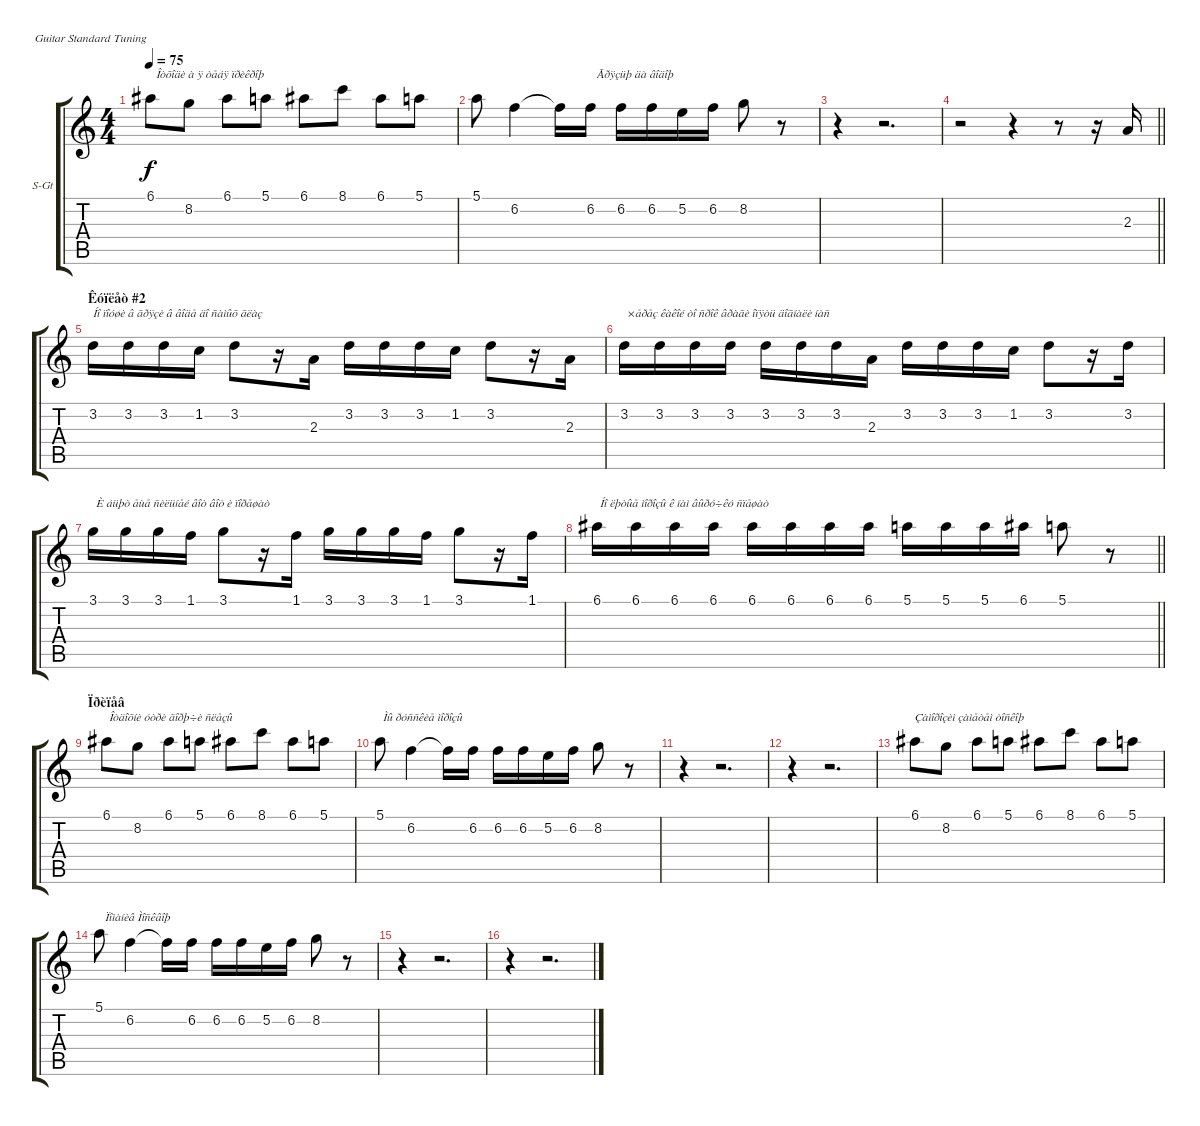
\bracketExtendMode groupsimilarinstruments
\firstSystemTrackNameOrientation horizontal
\otherSystemsTrackNameOrientation horizontal
\track ("Âîêàë" "S-Gt") {instrument lead6voice}
\staff {score tabs}
\tuning (E4 B3 G3 D3 A2 E2)
\displaytranspose 12
\ts (4 4)
\tempo 75
\clef g2
\ks c
6.1.8{txt "  Îòõîäè à ÿ òåáÿ ïðèêðîþ" dy f} 8.2.8 6.1.8 5.1.8 6.1.8 8.1.8 6.1.8 5.1.8 |
5.1.8 6.2.4 6.2{t}.16 6.2.16{txt "  Ãðÿçüþ äà âîäîþ"} 6.2.16 6.2.16 5.2.16 6.2.16 8.2.8 r.8 |
r.4 r.2{d} |
\barLineRight lightlight
r.2 r.4 r.8 r.16 2.3.16 |
\section ("" "Êóïëåò #2")
3.2.16{txt "Íî ïîóøè â ãðÿçè â âîäå äî ñàìûõ ãëàç"} 3.2.16 3.2.16 1.2.16 3.2.8 r.16 2.3.16 3.2.16 3.2.16 3.2.16 1.2.16 3.2.8 r.16 2.3.16 |
3.2.16{txt " ×åðåç êàêîé òî ñðîê âðàãè îïÿòü äîãíàëè íàñ"} 3.2.16 3.2.16 3.2.16 3.2.16 3.2.16 3.2.16 2.3.16 3.2.16 3.2.16 3.2.16 1.2.16 3.2.8 r.16 3.2.16 |
3.1.16{txt " È áüþò åùå ñèëüíåé âîò âîò è ïîðåøàò"} 3.1.16 3.1.16 1.1.16 3.1.8 r.16 1.1.16 3.1.16 3.1.16 3.1.16 1.1.16 3.1.8 r.16 1.1.16 |
\barLineRight lightlight
6.1.16{txt " Íî ëþòûå ìîðîçû ê íàì âûðó÷êó ñïåøàò"} 6.1.16 6.1.16 6.1.16 6.1.16 6.1.16 6.1.16 6.1.16 5.1.16 5.1.16 5.1.16 6.1.16 5.1.8 r.8 |
\section ("" "Ïðèïåâ")
6.1.8{txt " Îòäîõíè óòðè ãîðþ÷è ñëåçû"} 8.2.8 6.1.8 5.1.8 6.1.8 8.1.8 6.1.8 5.1.8 |
5.1.8{txt " Ìû ðóññêèå ìîðîçû"} 6.2.4 6.2{t}.16 6.2.16 6.2.16 6.2.16 5.2.16 6.2.16 8.2.8 r.8 |
r.4 r.2{d} |
r.4 r.2{d} |
6.1.8{txt "Çàìîðîçèì çàìåòåì òîñêîþ"} 8.2.8 6.1.8 5.1.8 6.1.8 8.1.8 6.1.8 5.1.8 |
5.1.8{txt "  Ïîìàíèâ Ìîñêâîþ"} 6.2.4 6.2{t}.16 6.2.16 6.2.16 6.2.16 5.2.16 6.2.16 8.2.8 r.8 |
r.4 r.2{d} |
r.4 r.2{d}
